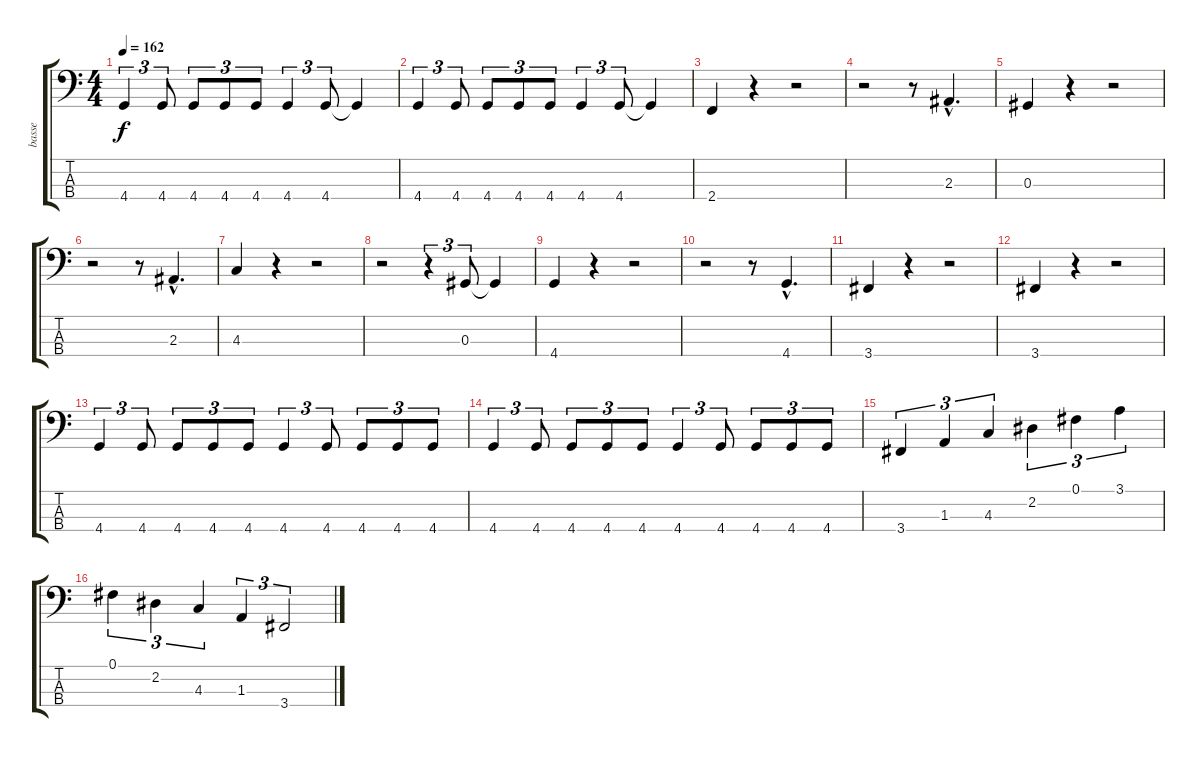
\track ("basse" "basse") {instrument electricbasspick}
\staff {score tabs}
\tuning (Gb2 Db2 Ab1 Eb1) {hide}
\ts (4 4)
\tempo 162
\clef f4
\ks c
4.4.4{tu (3 2) dy f} 4.4.8{tu (3 2)} 4.4.8{tu (3 2)} 4.4.8{tu (3 2)} 4.4.8{tu (3 2)} 4.4.4{tu (3 2)} 4.4.8{tu (3 2)} 4.4{t}.4 |
4.4.4{tu (3 2)} 4.4.8{tu (3 2)} 4.4.8{tu (3 2)} 4.4.8{tu (3 2)} 4.4.8{tu (3 2)} 4.4.4{tu (3 2)} 4.4.8{tu (3 2)} 4.4{t}.4 |
2.4.4 r.4 r.2 |
r.2 r.8 2.3{hac}.4{d} |
0.3.4 r.4 r.2 |
r.2 r.8 2.3{hac}.4{d} |
4.3.4 r.4 r.2 |
r.2 r.4{tu (3 2)} 0.3.8{tu (3 2)} 0.3{t}.4 |
4.4.4 r.4 r.2 |
r.2 r.8 4.4{hac}.4{d} |
3.4.4 r.4 r.2 |
3.4.4 r.4 r.2 |
4.4.4{tu (3 2)} 4.4.8{tu (3 2)} 4.4.8{tu (3 2)} 4.4.8{tu (3 2)} 4.4.8{tu (3 2)} 4.4.4{tu (3 2)} 4.4.8{tu (3 2)} 4.4.8{tu (3 2)} 4.4.8{tu (3 2)} 4.4.8{tu (3 2)} |
4.4.4{tu (3 2)} 4.4.8{tu (3 2)} 4.4.8{tu (3 2)} 4.4.8{tu (3 2)} 4.4.8{tu (3 2)} 4.4.4{tu (3 2)} 4.4.8{tu (3 2)} 4.4.8{tu (3 2)} 4.4.8{tu (3 2)} 4.4.8{tu (3 2)} |
3.4.4{tu (3 2)} 1.3.4{tu (3 2)} 4.3.4{tu (3 2)} 2.2.4{tu (3 2)} 0.1.4{tu (3 2)} 3.1.4{tu (3 2)} |
0.1.4{tu (3 2)} 2.2.4{tu (3 2)} 4.3.4{tu (3 2)} 1.3.4{tu (3 2)} 3.4.2{tu (3 2)}
